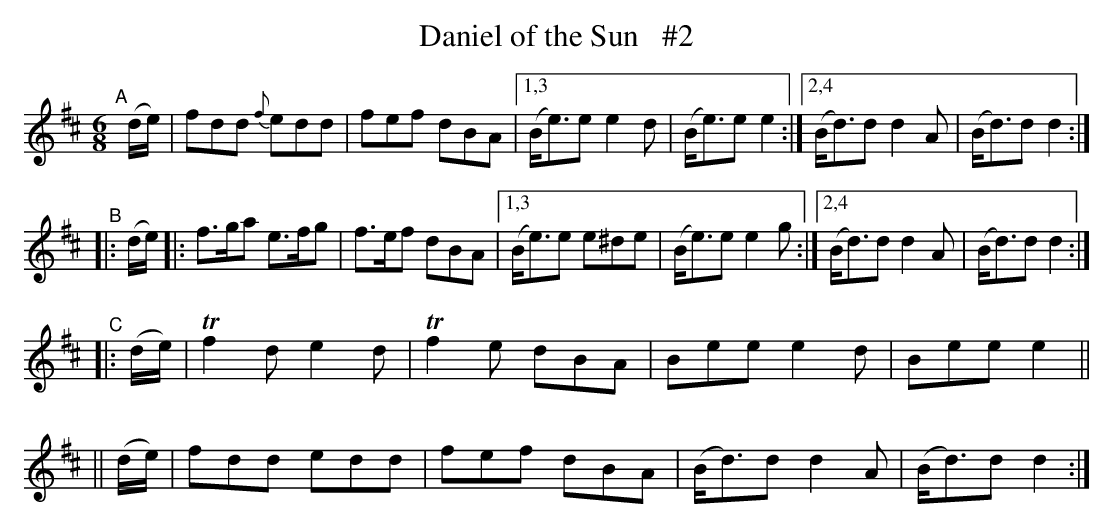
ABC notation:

X:1
T: Daniel of the Sun   #2
M: 6/8
L: 1/8
K: D
"^A"\
[|](d/e/) | fdd {f}edd | fef  dBA |[1,3 (B<e)e e2d | (B<e)e e2 :|[2,4 (B<d)d d2A | (B<d)d d2 :|
"^B"\
|: (d/e/) |: f>ga e>fg | f>ef dBA |[1,3 (B<e)e e^de | (B<e)e e2 g :|[2,4 (B<d)d d2A | (B<d)d d2 :|
"^C"\
|: (d/e/) |Tf2d e2d |Tf2e dBA | Bee e2d | Bee e2 ||
|| (d/e/) | fdd edd | fef dBA | (B<d)d d2A | (B<d)d d2 :|
